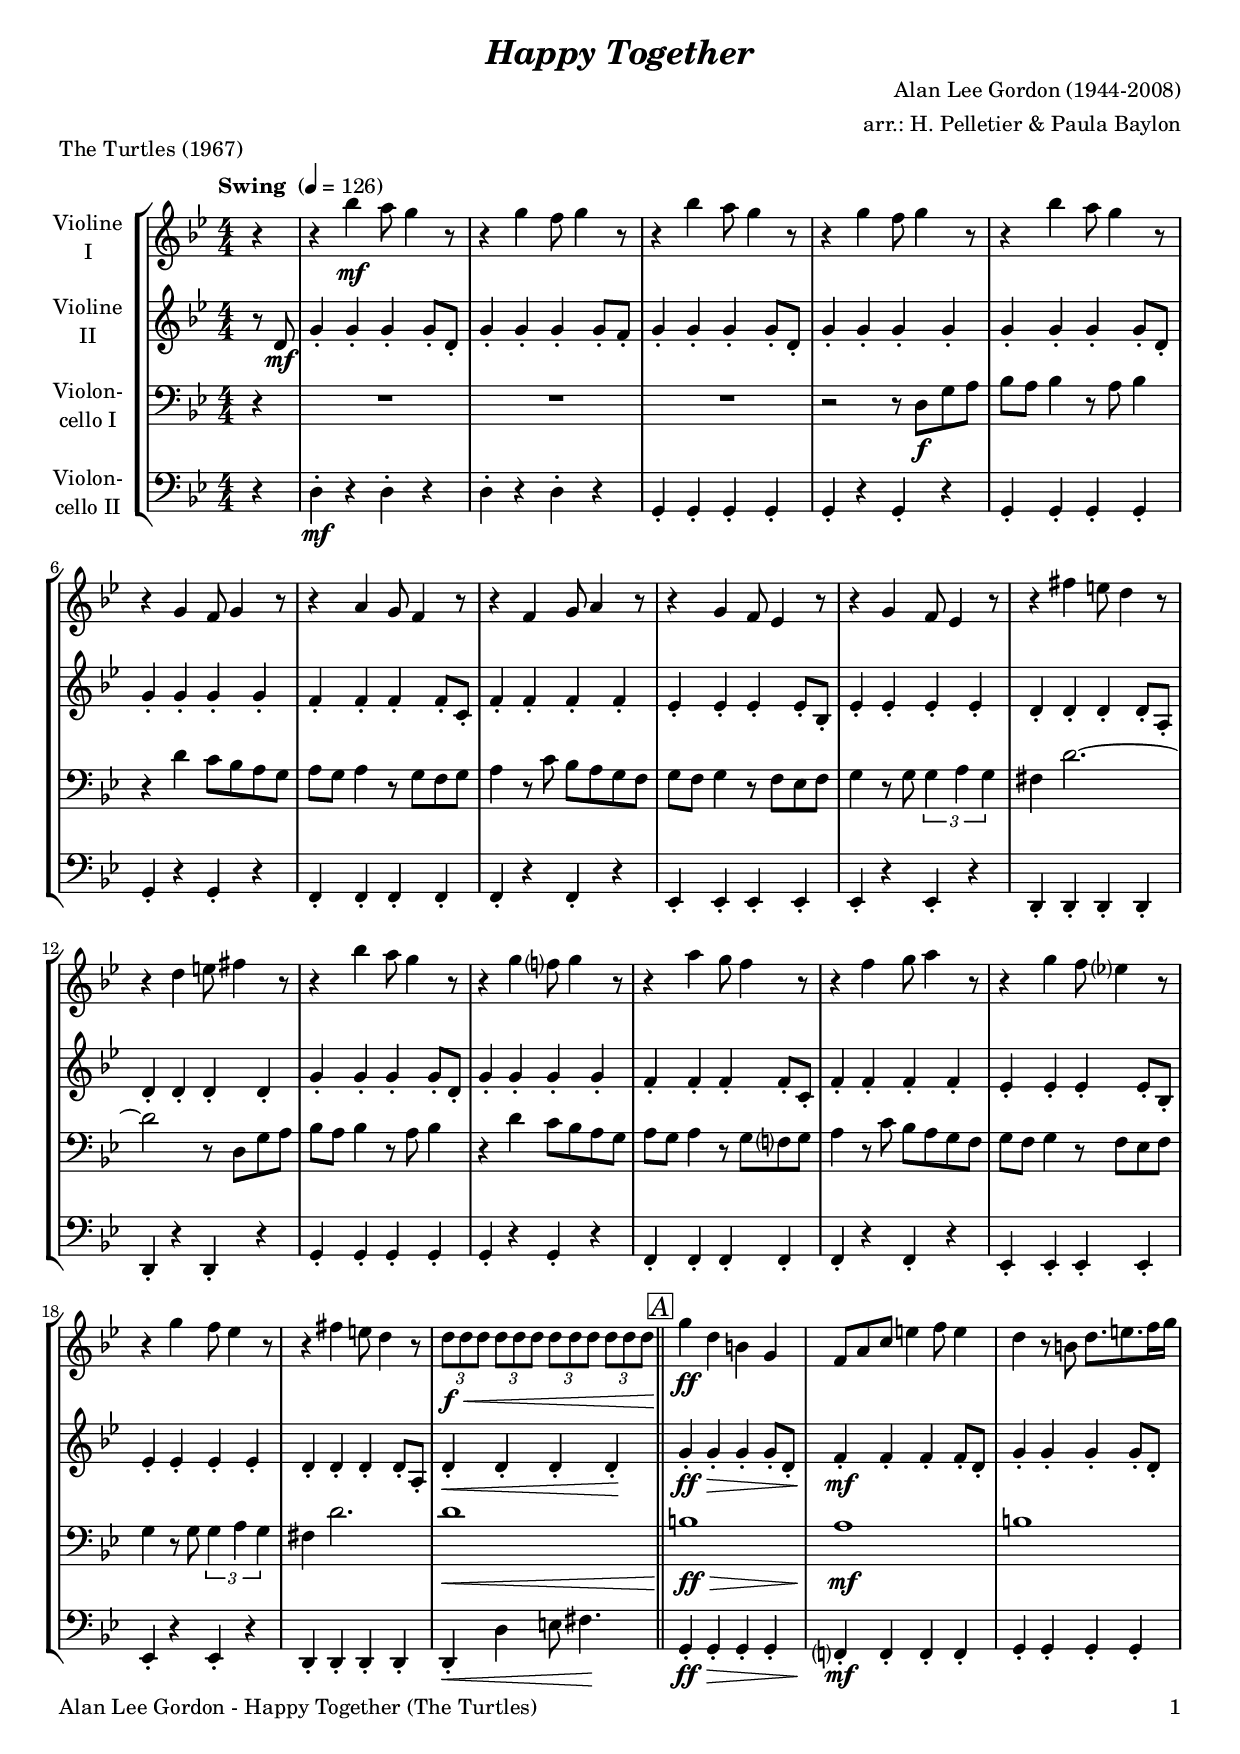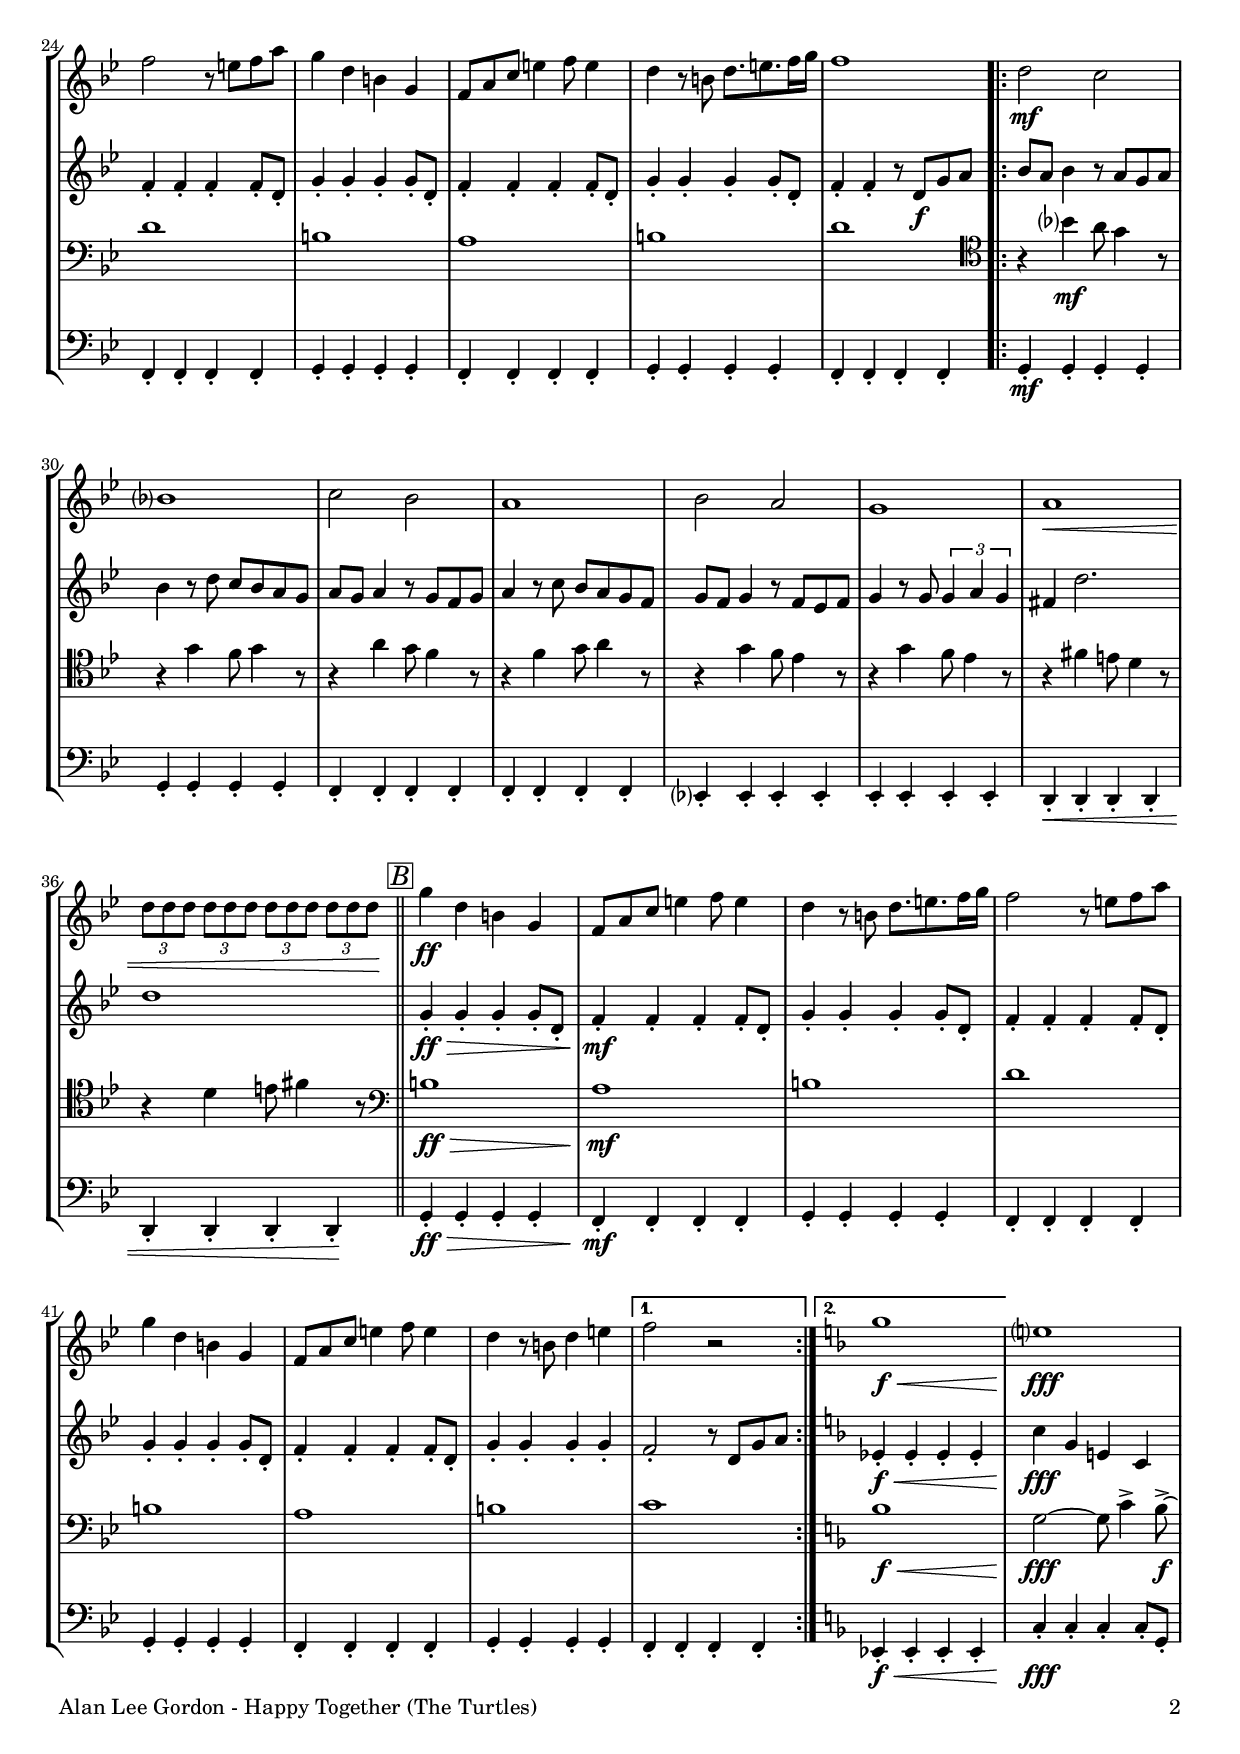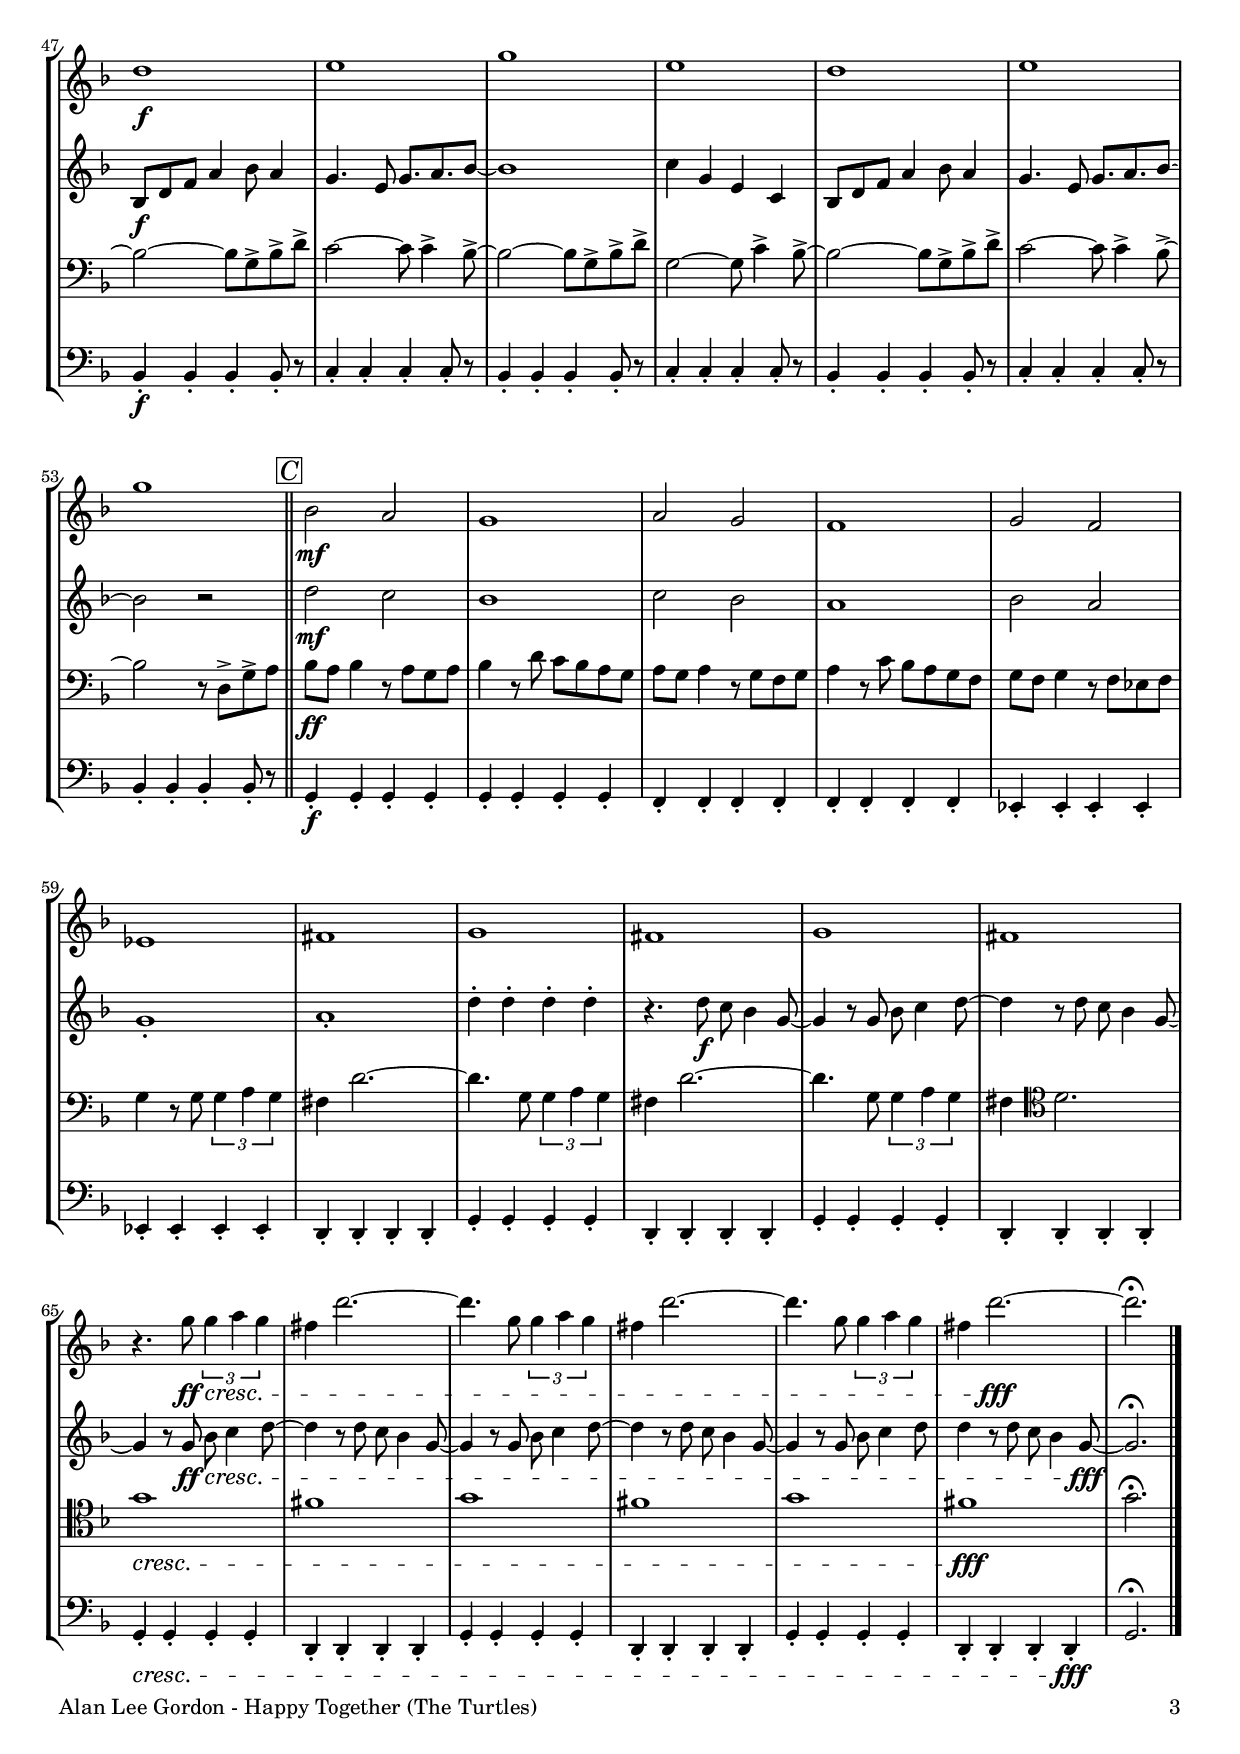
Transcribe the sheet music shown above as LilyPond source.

\version "2.20.2"
\include "deutsch.ly"

#(set-global-staff-size 18.5)

\header {
  title     = \markup \bold \italic "Happy Together"
  composer  = "Alan Lee Gordon (1944-2008)"
  arranger  = "arr.: H. Pelletier & Paula Baylon"
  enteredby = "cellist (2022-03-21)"
  piece     = "The Turtles (1967)"
}

voiceconsts = {
  \key b \major
  \time 4/4
  \clef "treble"
  \numericTimeSignature
  \compressEmptyMeasures
  % Set default beaming for all staves
%  \set Timing.beamExceptions = #'()
%  \set Timing.baseMoment     = #(ly:make-moment 1 4)
%  \set Timing.beatStructure  = #'(1 1 1)
  \tempo "Swing " 4=126
}

micl = "clarinet"
mifl = "flute"
miob = "oboe"
mifh = "french horn"
misx = "tenor sax"
mist = "string ensemble 1"
mivl = "violin"
miba = "cello"
mipz = "pizzicato strings"

boxa = { \bar "||" \mark \markup \box \italic "A" }
boxb = { \bar "||" \mark \markup \box \italic "B" }
boxc = { \bar "||" \mark \markup \box \italic "C" }

va = \relative c''' {
  \voiceconsts

  \partial 4 r4
  r b\mf a8 g4 r8
  r4 g f8 g4 r8
  r4 b a8 g4 r8
  r4 g f8 g4 r8
  r4 b4 a8 g4 r8

  r4 g, f8 g4 r8
  r4 a g8 f4 r8
  r4 f g8 a4 r8
  r4 g f8 es4 r8
  r4 g f8 es4 r8

  r4 fis' e8 d4 r8
  r4 d e8 fis4 r8
  r4 b a8 g4 r8
  r4 g f?8 g4 r8
  r4 a g8 f4 r8

  r4 f g8 a4 r8
  r4 g f8 es?4 r8
  r4 g f8 es4 r8
  r4 fis e8 d4 r8

  \tuplet 3/2 4 { d\f\< d d d d d d d d d d d\! } \boxa
  g4\ff d h g
  f8 a c e4 f8 e4
  d r8 h d8. e f16 g

  f2 r8 e f a
  g4 d h g
  f8 a c e4 f8 e4
  d r8 h d8. e f16 g
  f1

  \repeat volta 2 {
    d2\mf c
    b?1
    c2 b

    a1
    b2 a
    g1
    a\<

    \tuplet 3/2 4 { d8 d d d d d d d d d d d\! } \boxb
    g4\ff d h g
    f8 a c e4 f8 e4

    d r8 h d8. e f16 g
    f2 r8 e f a
    g4 d h g
    f8 a c e4 f8 e4
    d r8 h d4 e
  }
  \alternative {
    { f2 r }
    { \key f \major g1\f\< }
  }
  e?\!\fff
  d\f
  e

  g
  e
  d
  e
  g \boxc

  b,2\mf a
  g1
  a2 g
  f1
  g2 f

  es1
  fis
  g
  fis
  g

  fis
  r4. g'8\ff\cresc \tuplet 3/2 2 { g4 a g }
  fis d'2.~
  d4. g,8 \tuplet 3/2 2 { g4 a g }
  fis d'2.~

  d4. g,8 \tuplet 3/2 2 { g4 a g }
  fis d'2.~\fff
  d2.\fermata \bar "|."
}

vb = \relative c' {
  \voiceconsts

  \partial 4 r8 d\mf
  g4-. g-. g-. g8-. d-.
  g4-. g-. g-. g8-. f-.
  g4-. g-. g-. g8-. d-.
  g4-. g-. g-. g-.
  g-. g-. g-. g8-. d-.

  g4-. g-. g-. g-.
  f-. f-. f-. f8-. c-.
  f4-. f-. f-. f-.
  es-. es-. es-. es8-. b-.
  es4-. es-. es-. es-.

  d-. d-. d-. d8-. a-.
  d4-. d-. d-. d-.
  g-. g-. g-. g8-. d-.
  g4-. g-. g-. g-.
  f-. f-. f-. f8-. c-.

  f4-. f-. f-. f-.
  es-. es-. es-. es8-. b-.
  es4-. es-. es-. es-.
  d-. d-. d-. d8-. a-.

  d4-.\< d-. d-. d-.\! \boxa
  g-.\ff\> g-. g-. g8-. d-.
  f4-.\!\mf f-. f-. f8-. d-.
  g4-. g-. g-. g8-. d-.

  f4-. f-. f-. f8-. d-.
  g4-. g-. g-. g8-. d-.
  f4-. f-. f-. f8-. d-.
  g4-. g-. g-. g8-. d-.
  f4-. f-. r8 d\f g a

  \repeat volta 2 {
    b a b4 r8 a g a
    b4 r8 d c b a g
    a g a4 r8 g f g

    a4 r8 c b a g f
    g f g4 r8 f es f
    g4 r8 g \tuplet 3/2 2 { g4 a g }
    fis d'2.

    d1 \boxb
    g,4-.\ff\> g-. g-. g8-. d-.
    f4-.\!\mf f-. f-. f8-. d-.

    g4-. g-. g-. g8-. d-.
    f4-. f-. f-. f8-. d-.
    g4-. g-. g-. g8-. d-.
    f4-. f-. f-. f8-. d-.
    g4-. g-. g-. g-.
  }
  \alternative {
    { f2-. r8 d g a }
    { \key f \major es4-.\f\< es-. es-. es-. }
  }
  c'\!\fff g e! c
  b8\f d f a4 b8 a4
  g4. e8 g8. a b8~

  b1
  c4 g e c
  b8 d f a4 b8 a4
  g4. e8 g8. a b8~
  b2 r \boxc

  d\mf c
  b1
  c2 b
  a1
  b2 a

  g1-.
  a-.
  d4-. d-. d-. d-.
  r4. d8\f c b4 g8~
  g4 r8 g b c4 d8~

  d4 r8 d c b4 g8~
  g4 r8 g\ff\cresc b c4 d8~
  d4 r8 d c b4 g8~
  g4 r8 g b c4 d8~
  d4 r8 d c b4 g8~

  g4 r8 g b c4 d8
  d4 r8 d c b4 g8~\fff
  g2.\fermata \bar "|."
}

vc = \relative c {
  \voiceconsts
  \clef "bass"
  
  \partial 4 r4
  R1*3
  r2 r8 d\f g a
  b a b4 r8 a b4

  r d c8 b a g
  a g a4 r8 g f g
  a4 r8 c b a g f
  g f g4 r8 f es f
  g4 r8 g \tuplet 3/2 2 { g4 a g }

  fis d'2.~
  d2 r8 d, g a
  b a b4 r8 a b4
  r d c8 b a g
  a g a4 r8 g f? g

  a4 r8 c b a g f
  g f g4 r8 f es f
  g4 r8 g \tuplet 3/2 2 { g4 a g }
  fis d'2.
  d1\< \boxa
  h\!\ff\>
  a\!\mf
  h

  d
  h
  a
  h
  d

  \repeat volta 2 {
    \clef "tenor"
    r4 b'?\mf a8 g4 r8
    r4 g f8 g4 r8
    r4 a4 g8 f4 r8

    r4 f g8 a4 r8
    r4 g f8 es4 r8
    r4 g f8 es4 r8
    r4 fis e8 d4 r8

    r4 d e8 fis4 r8 \boxb \clef "bass"
    h,1\ff\>
    a\!\mf

    h
    d
    h
    a
    h
  }
  \alternative {
    { c }
    { \key f \major b\f\< }
  }
  g2~\!\fff g8 c4-> b8~->\f
  b2~ b8 g-> b-> d->
  c2~ c8 c4-> b8~->

  b2~ b8 g-> b-> d->
  g,2~ g8 c4-> b8~->
  b2~ b8 g-> b-> d->
  c2~ c8 c4-> b8~->
  b2 r8 d,-> g-> a \boxc \clef "bass"

  b\ff a b4 r8 a g a
  b4 r8 d c b a g
  a g a4 r8 g f g
  a4 r8 c b a g f
  g f g4 r8 f es f

  g4 r8 g \tuplet 3/2 2 { g4 a g }
  fis d'2.~
  d4. g,8 \tuplet 3/2 2 { g4 a g }
  fis d'2.~
  d4. g,8 \tuplet 3/2 2 { g4 a g }

  fis \clef "tenor" d'2.
  g1\cresc
  fis
  g
  fis

  g
  fis\fff
  g2.\fermata \bar "|."
}

vd = \relative c {
  \voiceconsts
  \clef "bass"
  
  \partial 4 r4
  d-.\mf r d-. r
  d-. r d-. r
  g,-. g-. g-. g-.
  g-. r g-. r
  g-. g-. g-. g-.

  g-. r g-. r
  f-. f-. f-. f-.
  f-. r f-. r
  es-. es-. es-. es-.
  es-. r es-. r

  d-. d-. d-. d-.
  d-. r d-. r
  g-. g-. g-. g-.
  g-. r g-. r
  f-. f-. f-. f-.

  f-. r f-. r
  es-. es-. es-. es-.
  es-. r es-. r
  d-. d-. d-. d-.

  d-.\< d' e8 fis4.\! \boxa
  g,4-.\ff\> g-. g-. g-.
  f?-.\!\mf f-. f-. f-.
  g-. g-. g-. g-.

  f-. f-. f-. f-.
  g-. g-. g-. g-.
  f-. f-. f-. f-.
  g-. g-. g-. g-.
  f-. f-. f-. f-.

  \repeat volta 2 {
    g-.\mf g-. g-. g-.
    g-. g-. g-. g-.
    f-. f-. f-. f-.

    f-. f-. f-. f-.
    es?-. es-. es-. es-.
    es-. es-. es-. es-.
    d-.\< d-. d-. d-.

    d-. d-. d-. d-.\! \boxb
    g-.\ff\> g-. g-. g-.
    f-.\!\mf f-. f-. f-.

    g-. g-. g-. g-.
    f-. f-. f-. f-.
    g-. g-. g-. g-.
    f-. f-. f-. f-.
    g-. g-. g-. g-.
  }
  
  \alternative {
    { f-. f-. f-. f-. }
    { \key f \major es-.\f\< es-. es-. es-. }
  }
  c'-.\!\fff c-. c-. c8-. g-.
  b4-.\f b-. b-. b8-. r
  c4-. c-. c-. c8-. r

  b4-. b-. b-. b8-. r
  c4-. c-. c-. c8-. r
  b4-. b-. b-. b8-. r
  c4-. c-. c-. c8-. r
  b4-. b-. b-. b8-. r \boxc

  g4-.\f g-. g-. g-.
  g-. g-. g-. g-.
  f-. f-. f-. f-.
  f-. f-. f-. f-.
  es-. es-. es-. es-.

  es-. es-. es-. es-.
  d-. d-. d-. d-.
  g-. g-. g-. g-.
  d-. d-. d-. d-.
  g-. g-. g-. g-.

  d-. d-. d-. d-.
  g-.\cresc g-. g-. g-.
  d-. d-. d-. d-.
  g-. g-. g-. g-.
  d-. d-. d-. d-.

  g-. g-. g-. g-.
  d-. d-. d-. d-.\fff
  g2.\fermata \bar "|."
}


music = \new StaffGroup <<
      \new Staff {
	\set Staff.midiInstrument = \mivl
	\set Staff.instrumentName = \markup \center-column { "Violine" "I" }
	\transpose b b { \va }
      }

      \new Staff {
	\set Staff.midiInstrument = \mivl
	\set Staff.instrumentName = \markup \center-column { "Violine" "II" }
	\transpose b b { \vb }
      }

      \new Staff {
	\set Staff.midiInstrument = \miba
	\set Staff.instrumentName = \markup \center-column { "Violon-" "cello I" }
	\transpose b b { \vc }
      }

      \new Staff {
	\set Staff.midiInstrument = \miba
	\set Staff.instrumentName = \markup \center-column { "Violon-" "cello II" }
	\transpose b b { \vd }
      }
>>

\book {
   \paper {
    print-page-number = ##t
    print-first-page-number = ##t
    ragged-last-bottom = ##f
    oddHeaderMarkup = \markup \null
    evenHeaderMarkup = \markup \null
    oddFooterMarkup = \markup {
      \fill-line {
        \on-the-fly #print-page-number-check-first
        "Alan Lee Gordon - Happy Together (The Turtles)" \fromproperty #'page:page-number-string
      }
    }
    evenFooterMarkup = \oddFooterMarkup
  } \score {
    \music
    \layout {}
  }

  \score {
    \unfoldRepeats \music

    \midi {
      \context {
        \Score
      }
    }
  }
}